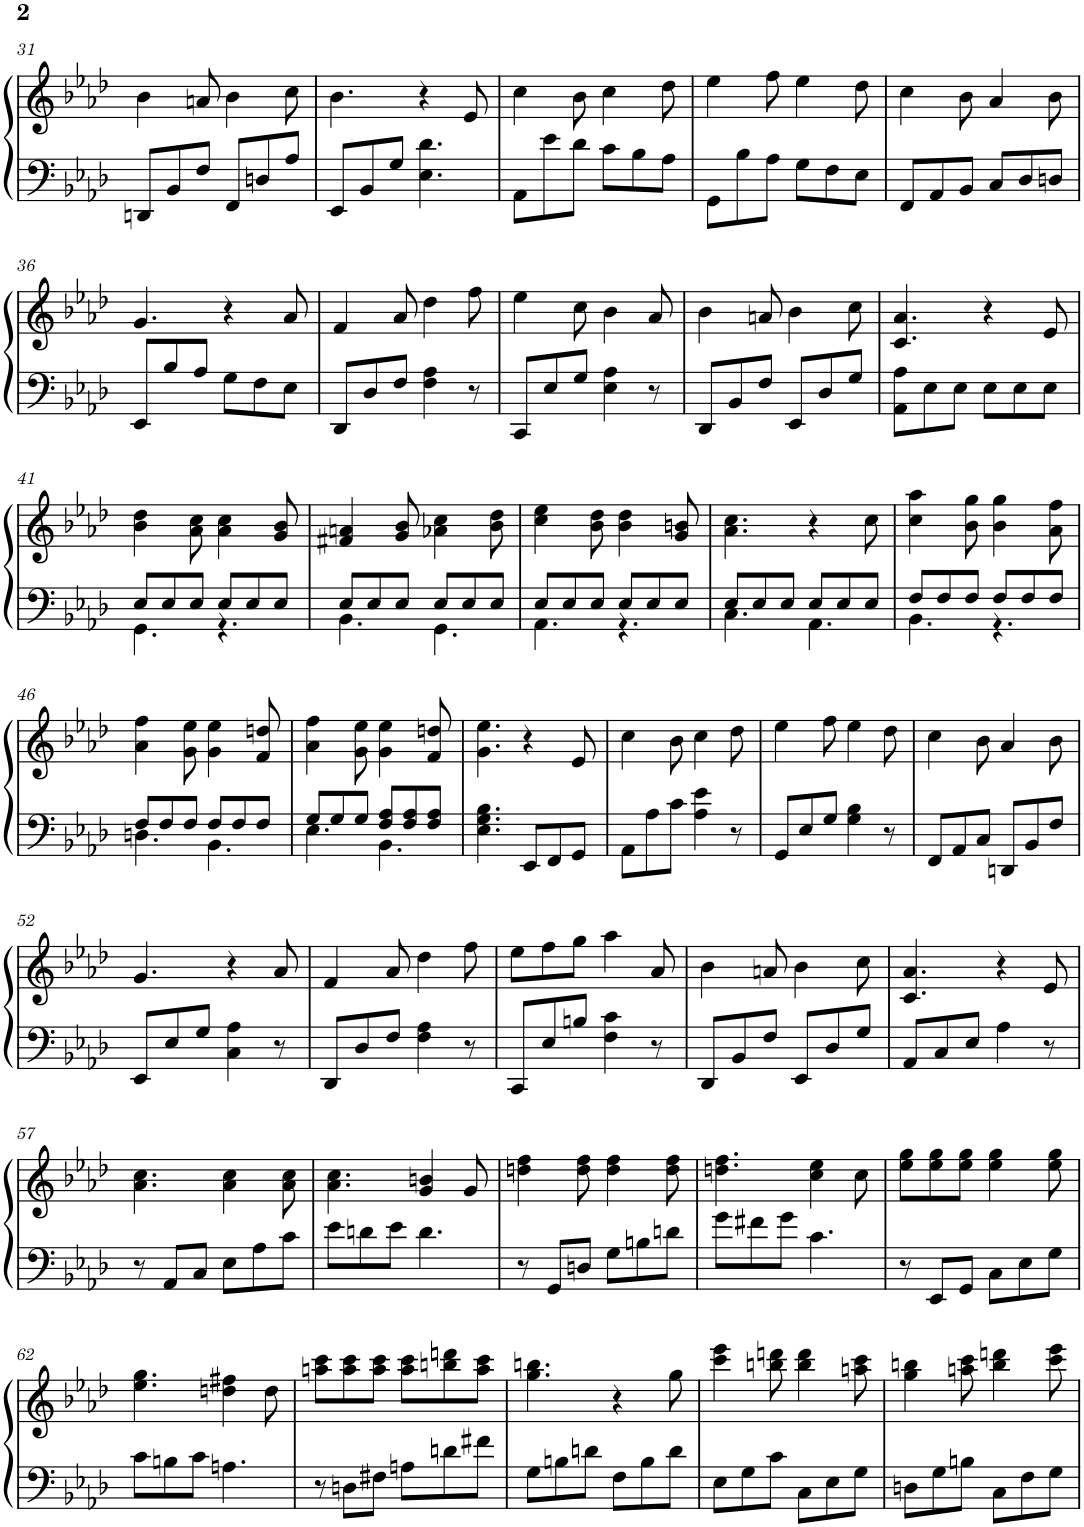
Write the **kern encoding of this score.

**kern	**kern
*part1	*part1
*staff2	*staff1
*I"Piano	*
*I'Pno.	*
!!LO:PB:g=z
*clefF4	*clefG2
*k[b-e-a-d-]	*k[b-e-a-d-]
*M6/8	*M6/8
=31	=31
8DDn/L	4b-\
8BB-/	.
8F/J	8an/
8FF/L	4b-\
8Dn/	.
8A-/J	8cc\
=32	=32
8EE-/L	4.b-\
8BB-/	.
8G/J	.
4.E-\ 4.d-\	4r
.	8e-/
=33	=33
8AA-\L	4cc\
8e-\	.
8d-\J	8b-\
8c\L	4cc\
8B-\	.
8A-\J	8dd-\
=34	=34
8GG\L	4ee-\
8B-\	.
8A-\J	8ff\
8G\L	4ee-\
8F\	.
8E-\J	8dd-\
=35	=35
8FF/L	4cc\
8AA-/	.
8BB-/J	8b-\
8C/L	4a-/
8D-/	.
8Dn/J	8b-\
!!LO:LB:g=z
=36	=36
8EE-/L	4.g/
8B-/	.
8A-/J	.
8G\L	4r
8F\	.
8E-\J	8a-/
=37	=37
8DD-/L	4f/
8D-/	.
8F/J	8a-/
4F\ 4A-\	4dd-\
8r	8ff\
=38	=38
8CC/L	4ee-\
8E-/	.
8G/J	8cc\
4E-\ 4A-\	4b-\
8r	8a-/
=39	=39
8DD-/L	4b-\
8BB-/	.
8F/J	8an/
8EE-/L	4b-\
8D-/	.
8G/J	8cc\
=40	=40
8AA-\ 8A-\L	4.c/ 4.a-/
8E-\	.
8E-\J	.
8E-\L	4r
8E-\	.
8E-\J	8e-/
!!LO:LB:g=z
=41	=41
*^	*
8E-/L	4.GG\	4b-\ 4dd-\
8E-/	.	.
8E-/J	.	8a-\ 8cc\
8E-/L	4.r	4a-\ 4cc\
8E-/	.	.
8E-/J	.	8g/ 8b-/
=42	=42	=42
8E-/L	4.BB-\	4f#X/ 4an/
8E-/	.	.
8E-/J	.	8g/ 8b-/
8E-/L	4.GG\	4a-X\ 4cc\
8E-/	.	.
8E-/J	.	8b-\ 8dd-\
=43	=43	=43
8E-/L	4.AA-\	4cc\ 4ee-\
8E-/	.	.
8E-/J	.	8b-\ 8dd-\
8E-/L	4.r	4b-\ 4dd-\
8E-/	.	.
8E-/J	.	8g/ 8bn/
=44	=44	=44
8E-/L	4.C\	4.a-\ 4.cc\
8E-/	.	.
8E-/J	.	.
8E-/L	4.AA-\	4r
8E-/	.	.
8E-/J	.	8cc\
=45	=45	=45
8F/L	4.BB-\	4cc\ 4aa-\
8F/	.	.
8F/J	.	8b-\ 8gg\
8F/L	4.r	4b-\ 4gg\
8F/	.	.
8F/J	.	8a-\ 8ff\
!!LO:LB:g=z
=46	=46	=46
8F/L	4.Dn\	4a-\ 4ff\
8F/	.	.
8F/J	.	8g\ 8ee-\
8F/L	4.BB-\	4g\ 4ee-\
8F/	.	.
8F/J	.	8f/ 8ddn/
=47	=47	=47
8G/L	4.E-\	4a-\ 4ff\
8G/	.	.
8G/J	.	8g\ 8ee-\
8F/ 8A-/L	4.BB-\	4g\ 4ee-\
8F/ 8A-/	.	.
8F/ 8A-/J	.	8f/ 8ddn/
*v	*v	*
=48	=48
4.E-\ 4.G\ 4.B-\	4.g\ 4.ee-\
8EE-/L	4r
8FF/	.
8GG/J	8e-/
=49	=49
8AA-\L	4cc\
8A-\	.
8c\J	8b-\
4A-\ 4e-\	4cc\
8r	8dd-\
=50	=50
8GG/L	4ee-\
8E-/	.
8G/J	8ff\
4G\ 4B-\	4ee-\
8r	8dd-\
=51	=51
8FF/L	4cc\
8AA-/	.
8C/J	8b-\
8DDn/L	4a-/
8BB-/	.
8F/J	8b-\
!!LO:LB:g=z
=52	=52
8EE-/L	4.g/
8E-/	.
8G/J	.
4C\ 4A-\	4r
8r	8a-/
=53	=53
8DD-/L	4f/
8D-/	.
8F/J	8a-/
4F\ 4A-\	4dd-\
8r	8ff\
=54	=54
8CC/L	8ee-\L
8E-/	8ff\
8Bn/J	8gg\J
4F\ 4c\	4aa-\
8r	8a-/
=55	=55
8DD-/L	4b-\
8BB-/	.
8F/J	8an/
8EE-/L	4b-\
8D-/	.
8G/J	8cc\
=56	=56
8AA-/L	4.c/ 4.a-/
8C/	.
8E-/J	.
4A-\	4r
8r	8e-/
!!LO:LB:g=z
=57	=57
8r	4.a-\ 4.cc\
8AA-/L	.
8C/J	.
8E-\L	4a-\ 4cc\
8A-\	.
8c\J	8a-\ 8cc\
=58	=58
8e-\L	4.a-\ 4.cc\
8dn\	.
8e-\J	.
4.d\	4g/ 4bn/
.	8g/
=59	=59
8r	4ddn\ 4ff\
8GG/L	.
8Dn/J	8dd\ 8ff\
8G\L	4dd\ 4ff\
8Bn\	.
8dn\J	8dd\ 8ff\
=60	=60
8g\L	4.ddn\ 4.ff\
8f#X\	.
8g\J	.
4.c\	4cc\ 4ee-\
.	8cc\
=61	=61
8r	8ee-\ 8gg\L
8EE-/L	8ee-\ 8gg\
8GG/J	8ee-\ 8gg\J
8C\L	4ee-\ 4gg\
8E-\	.
8G\J	8ee-\ 8gg\
!!LO:LB:g=z
=62	=62
8c\L	4.ee-\ 4.gg\
8Bn\	.
8c\J	.
4.An\	4ddn\ 4ff#X\
.	8dd\
=63	=63
8r	8aan\ 8ccc\L
8Dn\L	8aa\ 8ccc\
8F#X\J	8aa\ 8ccc\J
8An\L	8aa\ 8ccc\L
8dn\	8bbn\ 8dddn\
8f#X\J	8aa\ 8ccc\J
=64	=64
8G\L	4.gg\ 4.bbn\
8Bn\	.
8dn\J	.
8F\L	4r
8B\	.
8d\J	8gg\
=65	=65
8E-\L	4ccc\ 4eee-\
8G\	.
8c\J	8bbn\ 8dddn\
8C\L	4bb\ 4ddd\
8E-\	.
8G\J	8aan\ 8ccc\
=66	=66
8Dn\L	4gg\ 4bbn\
8G\	.
8Bn\J	8aan\ 8ccc\
8C\L	4bb\ 4dddn\
8F\	.
8G\J	8ccc\ 8eee-\
=	=
*-	*-
